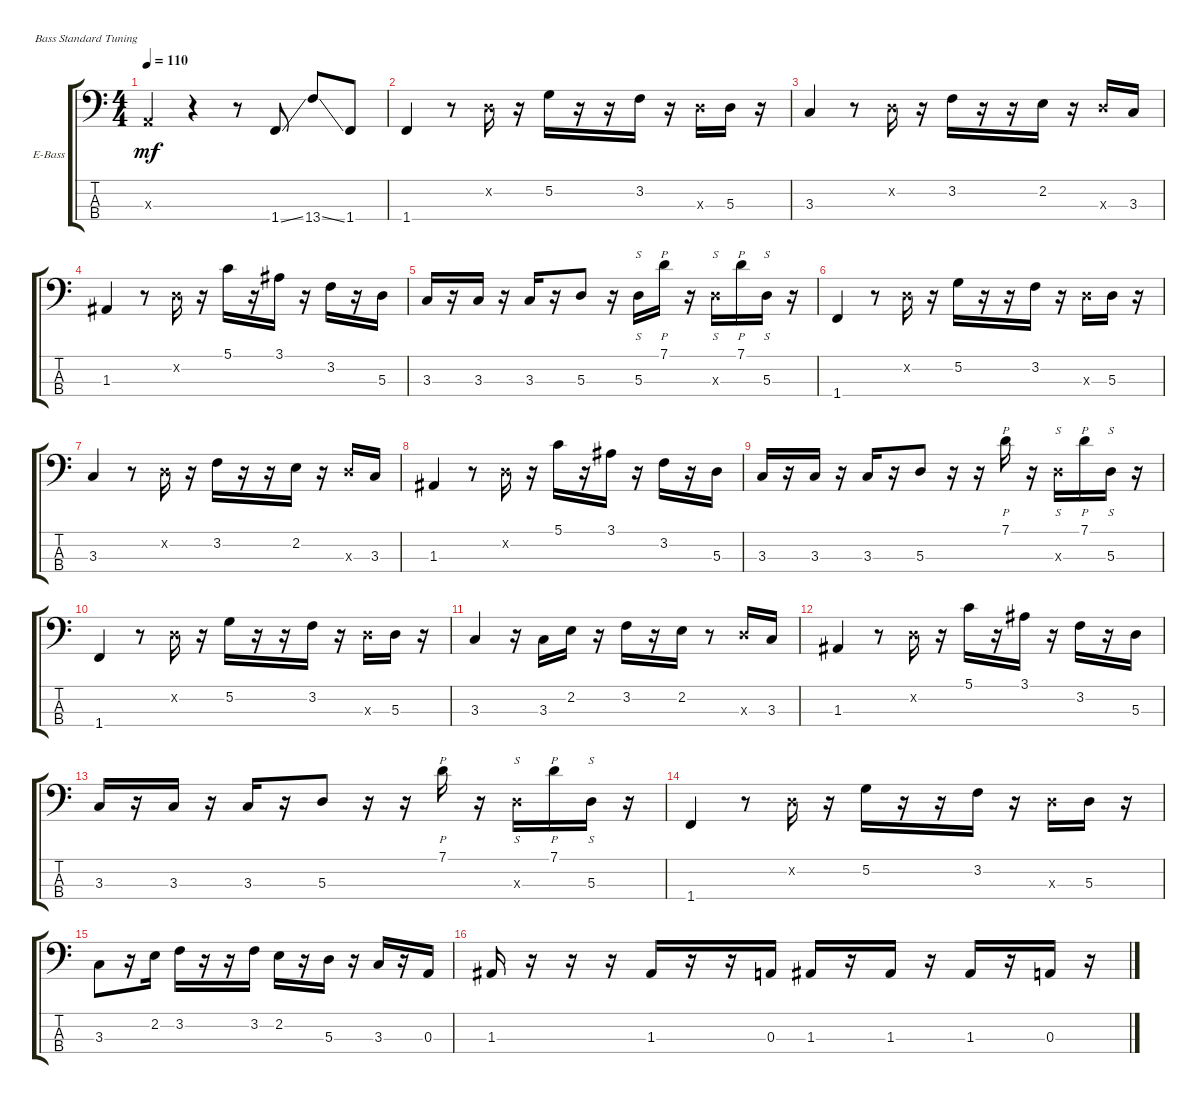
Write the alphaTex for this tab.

\defaultSystemsLayout 4
\bracketExtendMode groupsimilarinstruments
\firstSystemTrackNameOrientation horizontal
\otherSystemsTrackNameOrientation horizontal
\track ("Electric Bass" "E-Bass") {instrument electricbassfinger}
\staff {score tabs}
\tuning (G2 D2 A1 E1)
\ts (4 4)
\tempo 110
\clef f4
\ks c
0.3{x}.4{dy mf instrument electricbassfinger} r.4 r.8 1.4{ss}.8 13.4{ss}.8 1.4.8 |
\scale
0.487395 1.4.4 r.8 0.2{x}.16 r.16 5.2.16 r.16 r.16 3.2.16 r.16 5.3{x}.16 5.3.16 r.16 |
\scale
0.256303 3.3.4 r.8 0.2{x}.16 r.16 3.2.16 r.16 r.16 2.2.16 r.16 5.3{x}.16 3.3.16 |
\scale
0.256303 1.3.4 r.8 0.2{x}.16 r.16 5.1.16 r.16 3.1.16 r.16 3.2.16 r.16 5.3.16 |
\scale
0.333333 3.3.16 r.16 3.3.16 r.16 3.3.16 r.16 5.3.8 r.16 5.3.16{s} 7.1.16{p} r.16 5.3{x}.16{s} 7.1.16{p} 5.3.16{s} r.16 |
\scale
0.333333 1.4.4 r.8 0.2{x}.16 r.16 5.2.16 r.16 r.16 3.2.16 r.16 5.3{x}.16 5.3.16 r.16 |
\scale
0.333333 3.3.4 r.8 0.2{x}.16 r.16 3.2.16 r.16 r.16 2.2.16 r.16 5.3{x}.16 3.3.16 |
\scale
0.333333 1.3.4 r.8 0.2{x}.16 r.16 5.1.16 r.16 3.1.16 r.16 3.2.16 r.16 5.3.16 |
\scale
0.333333 3.3.16 r.16 3.3.16 r.16 3.3.16 r.16 5.3.8 r.16 r.16 7.1.16{p} r.16 5.3{x}.16{s} 7.1.16{p} 5.3.16{s} r.16 |
\scale
0.333333 1.4.4 r.8 0.2{x}.16 r.16 5.2.16 r.16 r.16 3.2.16 r.16 5.3{x}.16 5.3.16 r.16 |
\scale
0.333333 3.3.4 r.16 3.3.16 2.2.16 r.16 3.2.16 r.16 2.2.16 r.8 5.3{x}.16 3.3.16 |
\scale
0.333333 1.3.4 r.8 0.2{x}.16 r.16 5.1.16 r.16 3.1.16 r.16 3.2.16 r.16 5.3.16 |
\scale
0.333333 3.3.16 r.16 3.3.16 r.16 3.3.16 r.16 5.3.8 r.16 r.16 7.1.16{p} r.16 5.3{x}.16{s} 7.1.16{p} 5.3.16{s} r.16 |
\scale
0.333333 1.4.4 r.8 0.2{x}.16 r.16 5.2.16 r.16 r.16 3.2.16 r.16 5.3{x}.16 5.3.16 r.16 |
\scale
0.333333 3.3.8 r.16 2.2.16 3.2.16 r.16 r.16 3.2.16 2.2.16 r.16 5.3.16 r.16 3.3.16 r.16 0.3.16 |
\scale
0.333333 1.3.16 r.16 r.16 r.16 1.3.16 r.16 r.16 0.3.16 1.3.16 r.16 1.3.16 r.16 1.3.16 r.16 0.3.16 r.16
